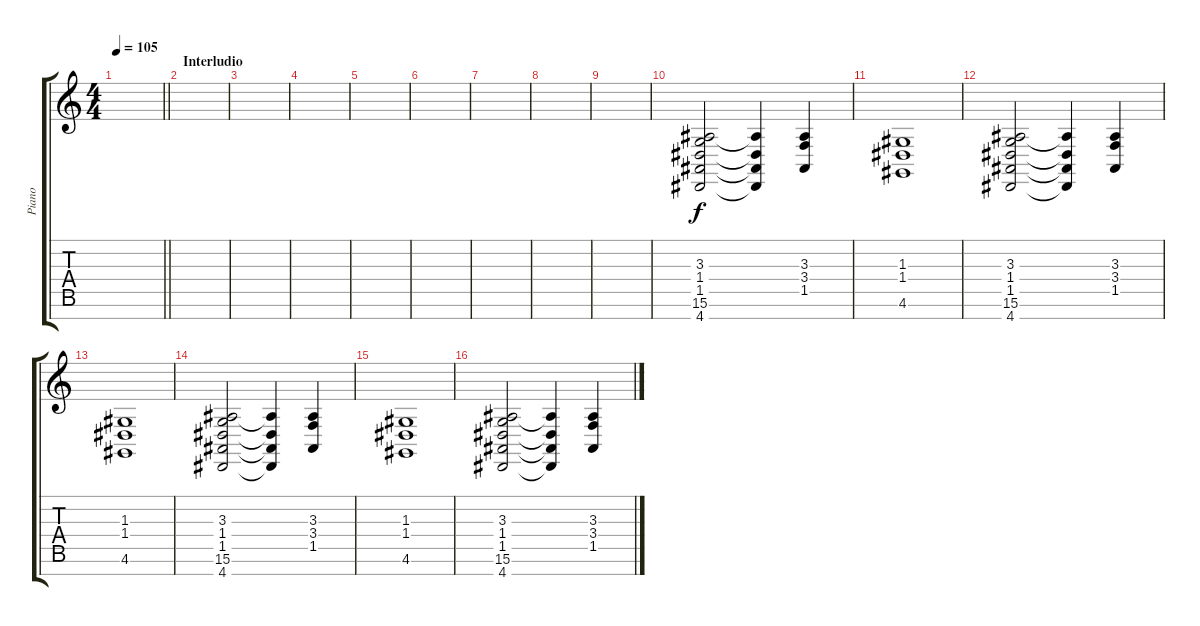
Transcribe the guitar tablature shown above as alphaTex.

\track ("Piano" "Piano") {instrument acousticgrandpiano}
\staff {score tabs}
\tuning (E4 B3 G3 D3 A2 E2 B1) {hide}
\ts (4 4)
\tempo 105
\clef g2
\barLineRight lightlight
\ks c
|
\section ("" "Interludio")
|
|
|
|
|
|
|
|
(3.3 1.4 1.5 15.6 4.7).2 (3.3{t} 1.4{t} 1.5{t} 4.7{t}).4 (3.3 3.4 1.5).4 |
(1.3 1.4 4.6).1 |
(3.3 1.4 1.5 15.6 4.7).2 (3.3{t} 1.4{t} 1.5{t} 4.7{t}).4 (3.3 3.4 1.5).4 |
(1.3 1.4 4.6).1 |
(3.3 1.4 1.5 15.6 4.7).2 (3.3{t} 1.4{t} 1.5{t} 4.7{t}).4 (3.3 3.4 1.5).4 |
(1.3 1.4 4.6).1 |
(3.3 1.4 1.5 15.6 4.7).2 (3.3{t} 1.4{t} 1.5{t} 4.7{t}).4 (3.3 3.4 1.5).4
